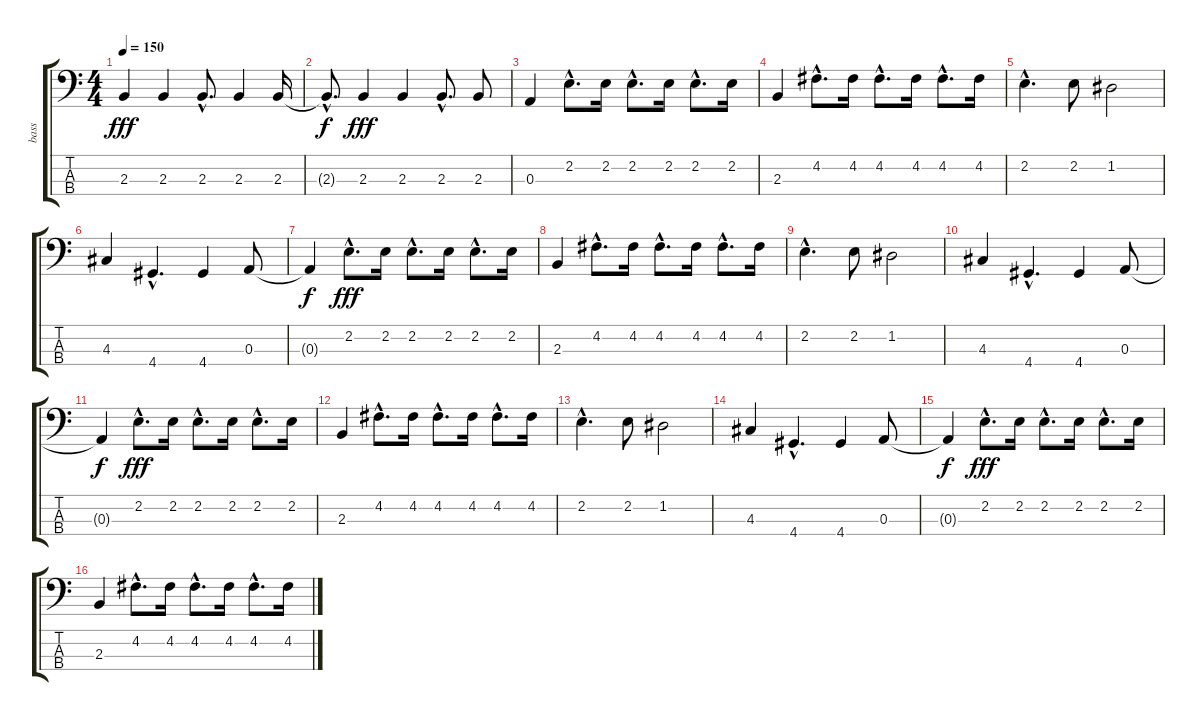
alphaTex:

\track ("bass" "bass") {instrument electricbassfinger}
\staff {score tabs}
\tuning (G2 D2 A1 E1) {hide}
\ts (4 4)
\tempo 150
\clef f4
\ks c
2.3.4{dy fff} 2.3.4 2.3{hac}.8{d} 2.3.4 2.3.16 |
2.3{hac t}.8{d dy f} 2.3.4{dy fff} 2.3.4 2.3{hac}.8{d} 2.3.8 |
0.3.4 2.2{hac}.8{d} 2.2.16 2.2{hac}.8{d} 2.2.16 2.2{hac}.8{d} 2.2.16 |
2.3.4 4.2{hac}.8{d} 4.2.16 4.2{hac}.8{d} 4.2.16 4.2{hac}.8{d} 4.2.16 |
2.2{hac}.4{d} 2.2.8 1.2.2 |
4.3.4 4.4{hac}.4{d} 4.4.4 0.3.8 |
0.3{t}.4{dy f} 2.2{hac}.8{d dy fff} 2.2.16 2.2{hac}.8{d} 2.2.16 2.2{hac}.8{d} 2.2.16 |
2.3.4 4.2{hac}.8{d} 4.2.16 4.2{hac}.8{d} 4.2.16 4.2{hac}.8{d} 4.2.16 |
2.2{hac}.4{d} 2.2.8 1.2.2 |
4.3.4 4.4{hac}.4{d} 4.4.4 0.3.8 |
0.3{t}.4{dy f} 2.2{hac}.8{d dy fff} 2.2.16 2.2{hac}.8{d} 2.2.16 2.2{hac}.8{d} 2.2.16 |
2.3.4 4.2{hac}.8{d} 4.2.16 4.2{hac}.8{d} 4.2.16 4.2{hac}.8{d} 4.2.16 |
2.2{hac}.4{d} 2.2.8 1.2.2 |
4.3.4 4.4{hac}.4{d} 4.4.4 0.3.8 |
0.3{t}.4{dy f} 2.2{hac}.8{d dy fff} 2.2.16 2.2{hac}.8{d} 2.2.16 2.2{hac}.8{d} 2.2.16 |
2.3.4 4.2{hac}.8{d} 4.2.16 4.2{hac}.8{d} 4.2.16 4.2{hac}.8{d} 4.2.16
